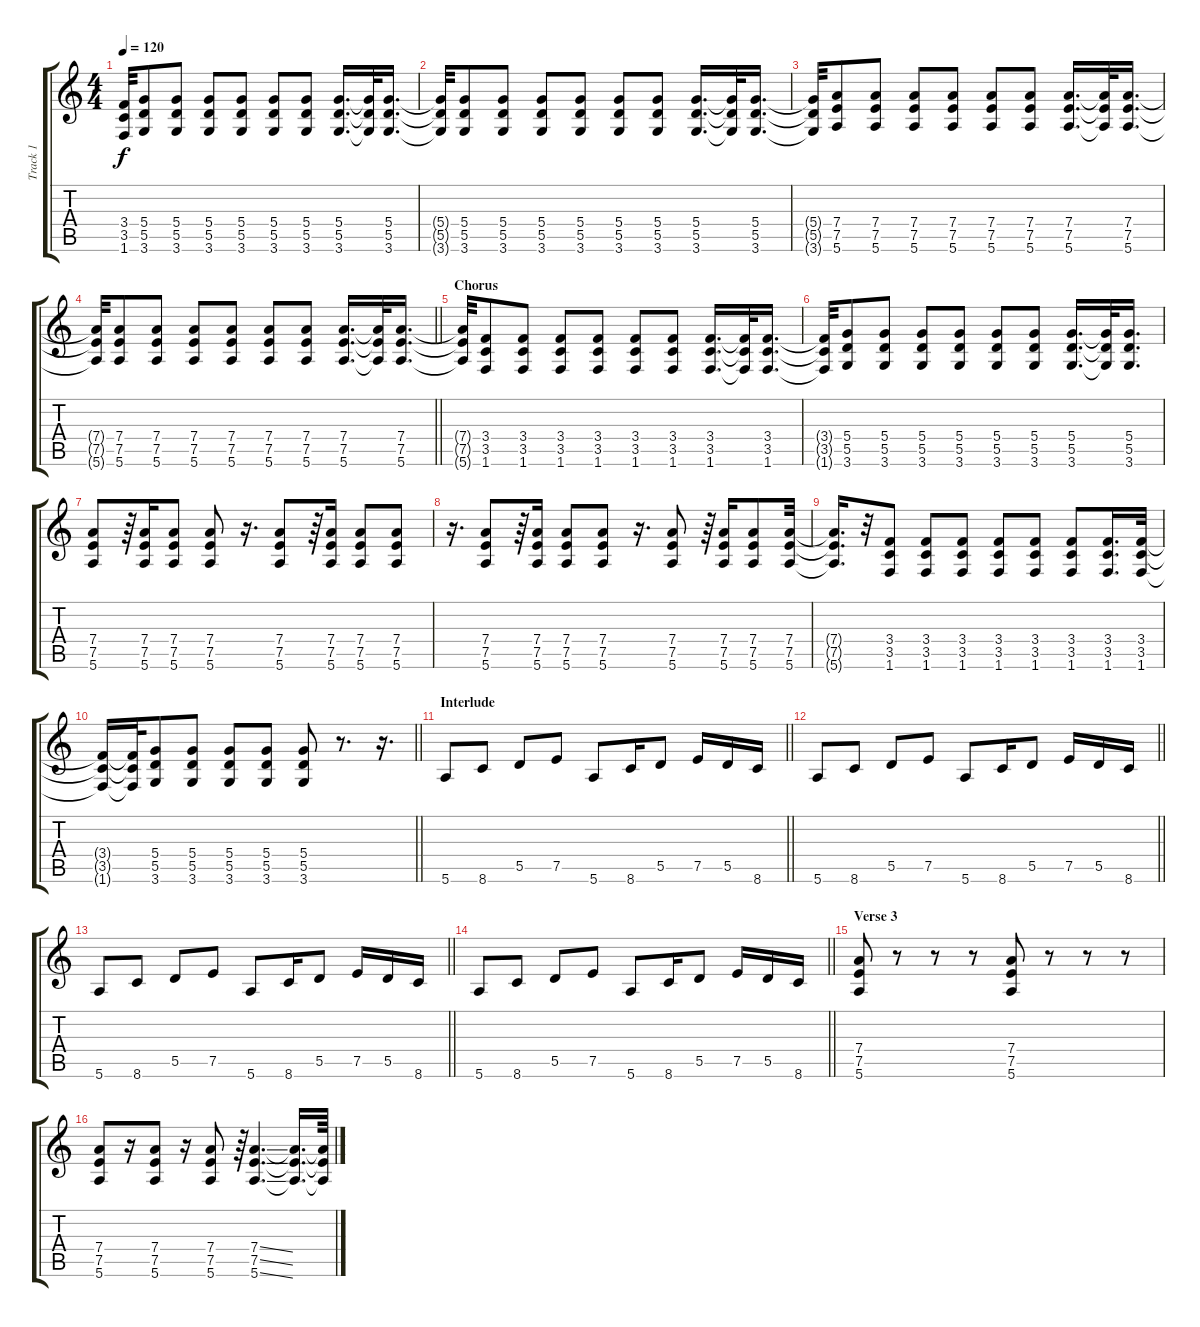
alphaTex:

\track ("Track 1" "Track 1") {instrument electricbasspick}
\staff {score tabs}
\tuning (E4 B3 G3 D3 A2 E2) {hide}
\ts (4 4)
\tempo 120
\clef g2
\ks c
(3.4{t} 3.5{t} 1.6{t}).32{dy f} (5.4 5.5 3.6).8 (5.4 5.5 3.6).8 (5.4 5.5 3.6).8 (5.4 5.5 3.6).8 (5.4 5.5 3.6).8 (5.4 5.5 3.6).8 (5.4 5.5 3.6).16{d} (5.4{t} 5.5{t} 3.6{t}).32 (5.4 5.5 3.6).16{d} |
(5.4{t} 5.5{t} 3.6{t}).32 (5.4 5.5 3.6).8 (5.4 5.5 3.6).8 (5.4 5.5 3.6).8 (5.4 5.5 3.6).8 (5.4 5.5 3.6).8 (5.4 5.5 3.6).8 (5.4 5.5 3.6).16{d} (5.4{t} 5.5{t} 3.6{t}).32 (5.4 5.5 3.6).16{d} |
(5.4{t} 5.5{t} 3.6{t}).32 (7.4 7.5 5.6).8 (7.4 7.5 5.6).8 (7.4 7.5 5.6).8 (7.4 7.5 5.6).8 (7.4 7.5 5.6).8 (7.4 7.5 5.6).8 (7.4 7.5 5.6).16{d} (7.4{t} 7.5{t} 5.6{t}).32 (7.4 7.5 5.6).16{d} |
\barLineRight lightlight
(7.4{t} 7.5{t} 5.6{t}).32 (7.4 7.5 5.6).8 (7.4 7.5 5.6).8 (7.4 7.5 5.6).8 (7.4 7.5 5.6).8 (7.4 7.5 5.6).8 (7.4 7.5 5.6).8 (7.4 7.5 5.6).16{d} (7.4{t} 7.5{t} 5.6{t}).32 (7.4 7.5 5.6).16{d} |
\section ("" "Chorus")
(7.4{t} 7.5{t} 5.6{t}).32 (3.4 3.5 1.6).8 (3.4 3.5 1.6).8 (3.4 3.5 1.6).8 (3.4 3.5 1.6).8 (3.4 3.5 1.6).8 (3.4 3.5 1.6).8 (3.4 3.5 1.6).16{d} (3.4{t} 3.5{t} 1.6{t}).32 (3.4 3.5 1.6).16{d} |
(3.4{t} 3.5{t} 1.6{t}).32 (5.4 5.5 3.6).8 (5.4 5.5 3.6).8 (5.4 5.5 3.6).8 (5.4 5.5 3.6).8 (5.4 5.5 3.6).8 (5.4 5.5 3.6).8 (5.4 5.5 3.6).16{d} (5.4{t} 5.5{t} 3.6{t}).32 (5.4 5.5 3.6).16{d} |
(7.4 7.5 5.6).8 r.64 (7.4 7.5 5.6).16 (7.4 7.5 5.6).8 (7.4 7.5 5.6).8 r.16{d} (7.4 7.5 5.6).8 r.64 (7.4 7.5 5.6).16 (7.4 7.5 5.6).8 (7.4 7.5 5.6).8 |
r.16{d} (7.4 7.5 5.6).8 r.64 (7.4 7.5 5.6).16 (7.4 7.5 5.6).8 (7.4 7.5 5.6).8 r.16{d} (7.4 7.5 5.6).8 r.64 (7.4 7.5 5.6).16 (7.4 7.5 5.6).8 (7.4 7.5 5.6).32 |
(7.4{t} 7.5{t} 5.6{t}).16{d} r.32 (3.4 3.5 1.6).8 (3.4 3.5 1.6).8 (3.4 3.5 1.6).8 (3.4 3.5 1.6).8 (3.4 3.5 1.6).8 (3.4 3.5 1.6).8 (3.4 3.5 1.6).16{d} (3.4 3.5 1.6).32 |
\barLineRight lightlight
(3.4{t} 3.5{t} 1.6{t}).16 (3.4{t} 3.5{t} 1.6{t}).32 (5.4 5.5 3.6).8 (5.4 5.5 3.6).8 (5.4 5.5 3.6).8 (5.4 5.5 3.6).8 (5.4 5.5 3.6).8 r.8{d} r.16{d} |
\section ("" "Interlude")
\barLineRight lightlight
5.6.8 8.6.8 5.5.8 7.5.8 5.6.8 8.6.16 5.5.8 7.5.16 5.5.16 8.6.16 |
\barLineRight lightlight
5.6.8 8.6.8 5.5.8 7.5.8 5.6.8 8.6.16 5.5.8 7.5.16 5.5.16 8.6.16 |
\barLineRight lightlight
5.6.8 8.6.8 5.5.8 7.5.8 5.6.8 8.6.16 5.5.8 7.5.16 5.5.16 8.6.16 |
\barLineRight lightlight
5.6.8 8.6.8 5.5.8 7.5.8 5.6.8 8.6.16 5.5.8 7.5.16 5.5.16 8.6.16 |
\section ("" "Verse 3")
(7.4 7.5 5.6).8 r.8 r.8 r.8 (7.4 7.5 5.6).8 r.8 r.8 r.8 |
(7.4 7.5 5.6).8 r.16 (7.4 7.5 5.6).8 r.16 (7.4 7.5 5.6).8 r.64 (7.4{ss} 7.5{ss} 5.6{ss}).4{d} (7.4{t} 7.5{t} 5.6{t}).16{d} (7.4{t} 7.5{t} 5.6{t}).64
